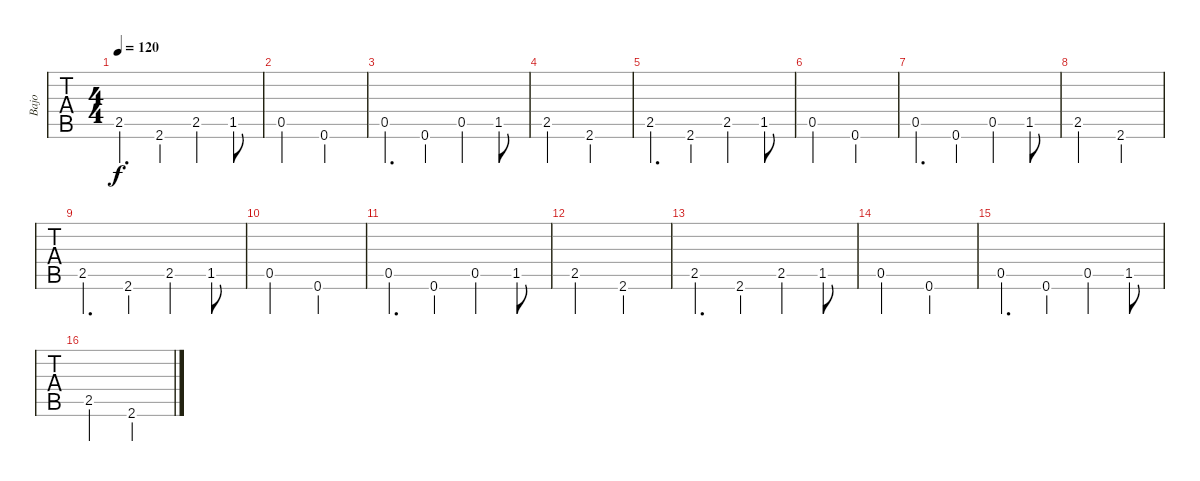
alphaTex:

\track ("Bajo" "Bajo") {instrument acousticguitarnylon}
\staff {tabs}
\tuning (E4 B3 G3 D3 A2 E2) {hide}
\ts (4 4)
\tempo 120
\clef g2
\ks c
2.5.4{d dy f} 2.6.4 2.5.4 1.5.8 |
0.5.2 0.6.2 |
0.5.4{d} 0.6.4 0.5.4 1.5.8 |
2.5.2 2.6.2 |
2.5.4{d} 2.6.4 2.5.4 1.5.8 |
0.5.2 0.6.2 |
0.5.4{d} 0.6.4 0.5.4 1.5.8 |
2.5.2 2.6.2 |
2.5.4{d} 2.6.4 2.5.4 1.5.8 |
0.5.2 0.6.2 |
0.5.4{d} 0.6.4 0.5.4 1.5.8 |
2.5.2 2.6.2 |
2.5.4{d} 2.6.4 2.5.4 1.5.8 |
0.5.2 0.6.2 |
0.5.4{d} 0.6.4 0.5.4 1.5.8 |
2.5.2 2.6.2
